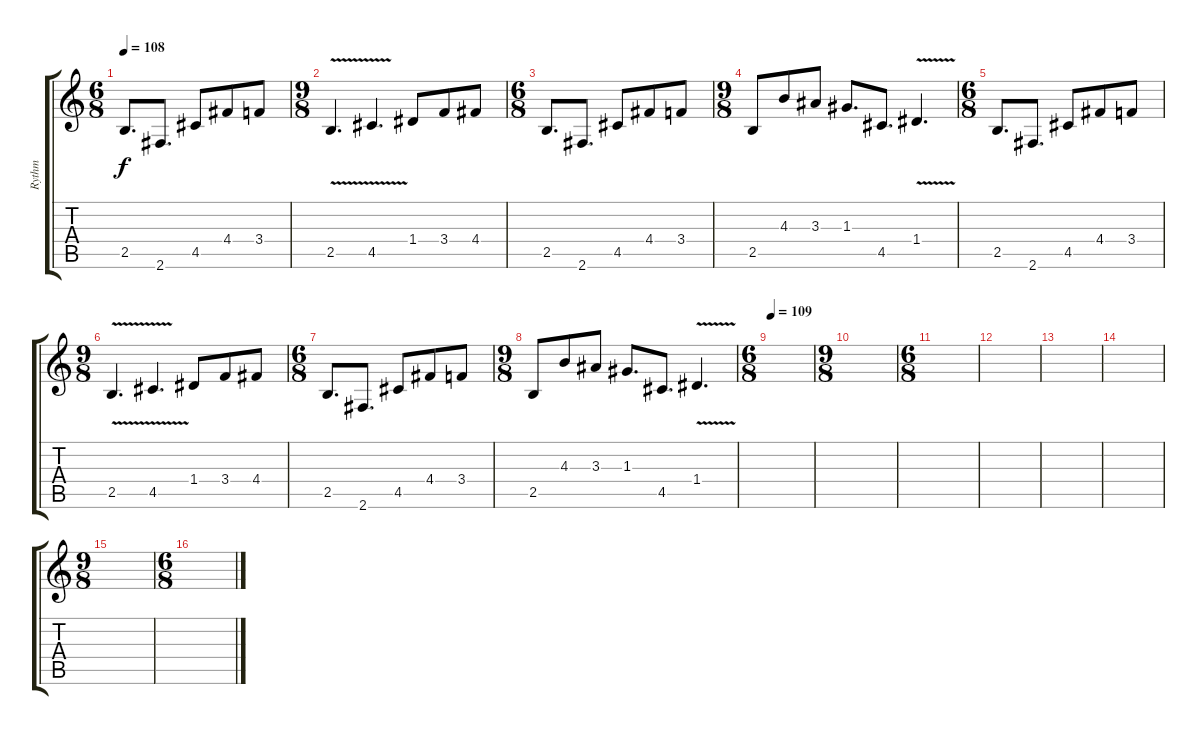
\track ("Rythm" "Rythm") {instrument overdrivenguitar}
\staff {score tabs}
\tuning (E4 B3 G3 D3 A2 E2) {hide}
\ts (6 8)
\tempo 108
\clef g2
\ks c
2.5.8{d dy f} 2.6.8{d} 4.5.8 4.4.8 3.4.8 |
\ts (9 8)
2.5{v}.4{d} 4.5{v}.4{d} 1.4.8 3.4.8 4.4.8 |
\ts (6 8)
2.5.8{d} 2.6.8{d} 4.5.8 4.4.8 3.4.8 |
\ts (9 8)
2.5.8 4.3.8 3.3.8 1.3.8{d} 4.5.8{d} 1.4{v}.4{d} |
\ts (6 8)
2.5.8{d} 2.6.8{d} 4.5.8 4.4.8 3.4.8 |
\ts (9 8)
2.5{v}.4{d} 4.5{v}.4{d} 1.4.8 3.4.8 4.4.8 |
\ts (6 8)
2.5.8{d} 2.6.8{d} 4.5.8 4.4.8 3.4.8 |
\ts (9 8)
2.5.8 4.3.8 3.3.8 1.3.8{d} 4.5.8{d} 1.4{v}.4{d} |
\ts (6 8)
\tempo 109
|
\ts (9 8)
|
\ts (6 8)
|
|
|
|
\ts (9 8)
|
\ts (6 8)
